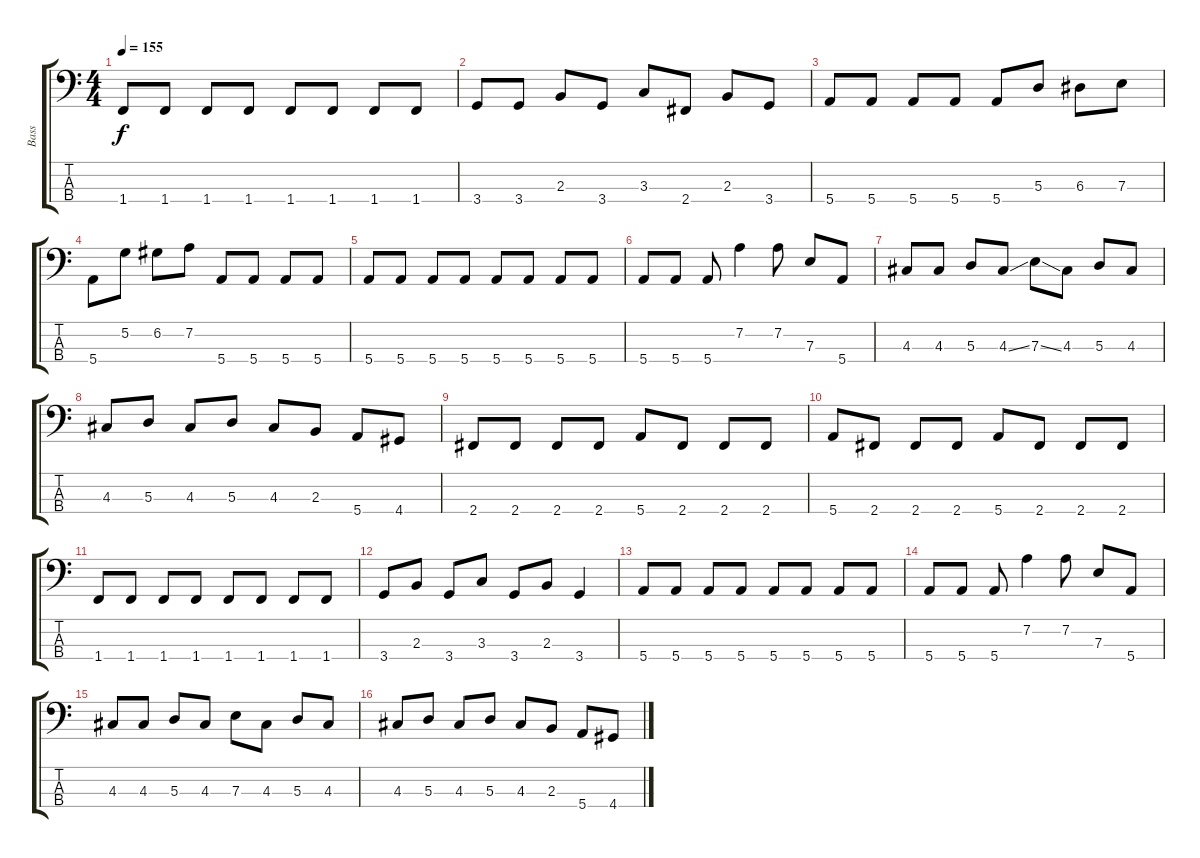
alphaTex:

\track ("Bass" "Bass") {instrument electricbasspick}
\staff {score tabs}
\tuning (G2 D2 A1 E1) {hide}
\ts (4 4)
\tempo 155
\clef f4
\ks c
1.4.8{dy f} 1.4.8 1.4.8 1.4.8 1.4.8 1.4.8 1.4.8 1.4.8 |
3.4.8 3.4.8 2.3.8 3.4.8 3.3.8 2.4.8 2.3.8 3.4.8 |
5.4.8 5.4.8 5.4.8 5.4.8 5.4.8 5.3.8 6.3.8 7.3.8 |
5.4.8 5.2.8 6.2.8 7.2.8 5.4.8 5.4.8 5.4.8 5.4.8 |
5.4.8 5.4.8 5.4.8 5.4.8 5.4.8 5.4.8 5.4.8 5.4.8 |
5.4.8 5.4.8 5.4.8 7.2.4 7.2.8 7.3.8 5.4.8 |
4.3.8 4.3.8 5.3.8 4.3{ss}.8 7.3{ss}.8 4.3.8 5.3.8 4.3.8 |
4.3.8 5.3.8 4.3.8 5.3.8 4.3.8 2.3.8 5.4.8 4.4.8 |
2.4.8 2.4.8 2.4.8 2.4.8 5.4.8 2.4.8 2.4.8 2.4.8 |
5.4.8 2.4.8 2.4.8 2.4.8 5.4.8 2.4.8 2.4.8 2.4.8 |
1.4.8 1.4.8 1.4.8 1.4.8 1.4.8 1.4.8 1.4.8 1.4.8 |
3.4.8 2.3.8 3.4.8 3.3.8 3.4.8 2.3.8 3.4.4 |
5.4.8 5.4.8 5.4.8 5.4.8 5.4.8 5.4.8 5.4.8 5.4.8 |
5.4.8 5.4.8 5.4.8 7.2.4 7.2.8 7.3.8 5.4.8 |
4.3.8 4.3.8 5.3.8 4.3.8 7.3.8 4.3.8 5.3.8 4.3.8 |
4.3.8 5.3.8 4.3.8 5.3.8 4.3.8 2.3.8 5.4.8 4.4.8
